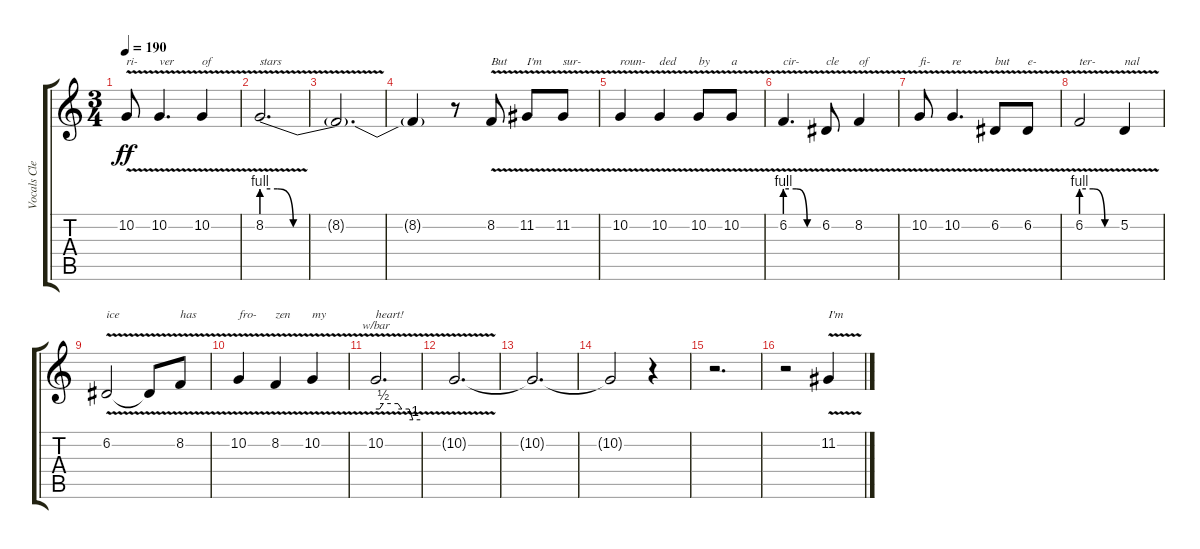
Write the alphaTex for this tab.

\track ("Vocals Clean (Jari)" "Vocals Cle") {instrument altosax}
\staff {score tabs}
\tuning (D4 A3 F3 C3 G2 C2) {hide}
\ts (3 4)
\tempo 190
\clef g2
\ks c
10.2{v}.8{txt "ri-" dy ff} 10.2{v}.4{d txt "ver"} 10.2{v}.4{txt "of"} |
8.2{be (custom 0 4 5 4 10 0 60 0) v}.2{d txt "stars"} |
8.2{t}.2{d} |
8.2{t}.4 r.8 8.2{v}.8{txt "But"} 11.2{v}.8{txt "I'm"} 11.2{v}.8{txt "sur-"} |
10.2{v}.4{txt "roun-"} 10.2{v}.4{txt "ded"} 10.2{v}.8{txt "by"} 10.2{v}.8{txt "a"} |
6.2{be (custom 0 4 20 4 40 0 60 0) v}.4{d txt "cir-"} 6.2{v}.8{txt "cle"} 8.2{v}.4{txt "of"} |
10.2{v}.8{txt "fi-"} 10.2{v}.4{d txt "re"} 6.2{v}.8{txt "but"} 6.2{v}.8{txt "e-"} |
6.2{be (custom 0 4 20 4 40 0 60 0) v}.2{txt "ter-"} 5.2{v}.4{txt "nal"} |
6.2{v}.2{txt "ice"} 6.2{t}.8 8.2{v}.8{txt "has"} |
10.2{v}.4{txt "fro-"} 8.2{v}.4{txt "zen"} 10.2{v}.4{txt "my"} |
10.2{v}.2{d tbe (custom default 0 0 5 0 10 2 30 2 35 0 45 0 50 -4 60 -4) txt "heart!"} |
10.2{t}.2{d} |
10.2{t}.2{d} |
10.2{t}.2 r.4 |
r.2{d} |
r.2 11.2{v}.4{txt "I'm"}
